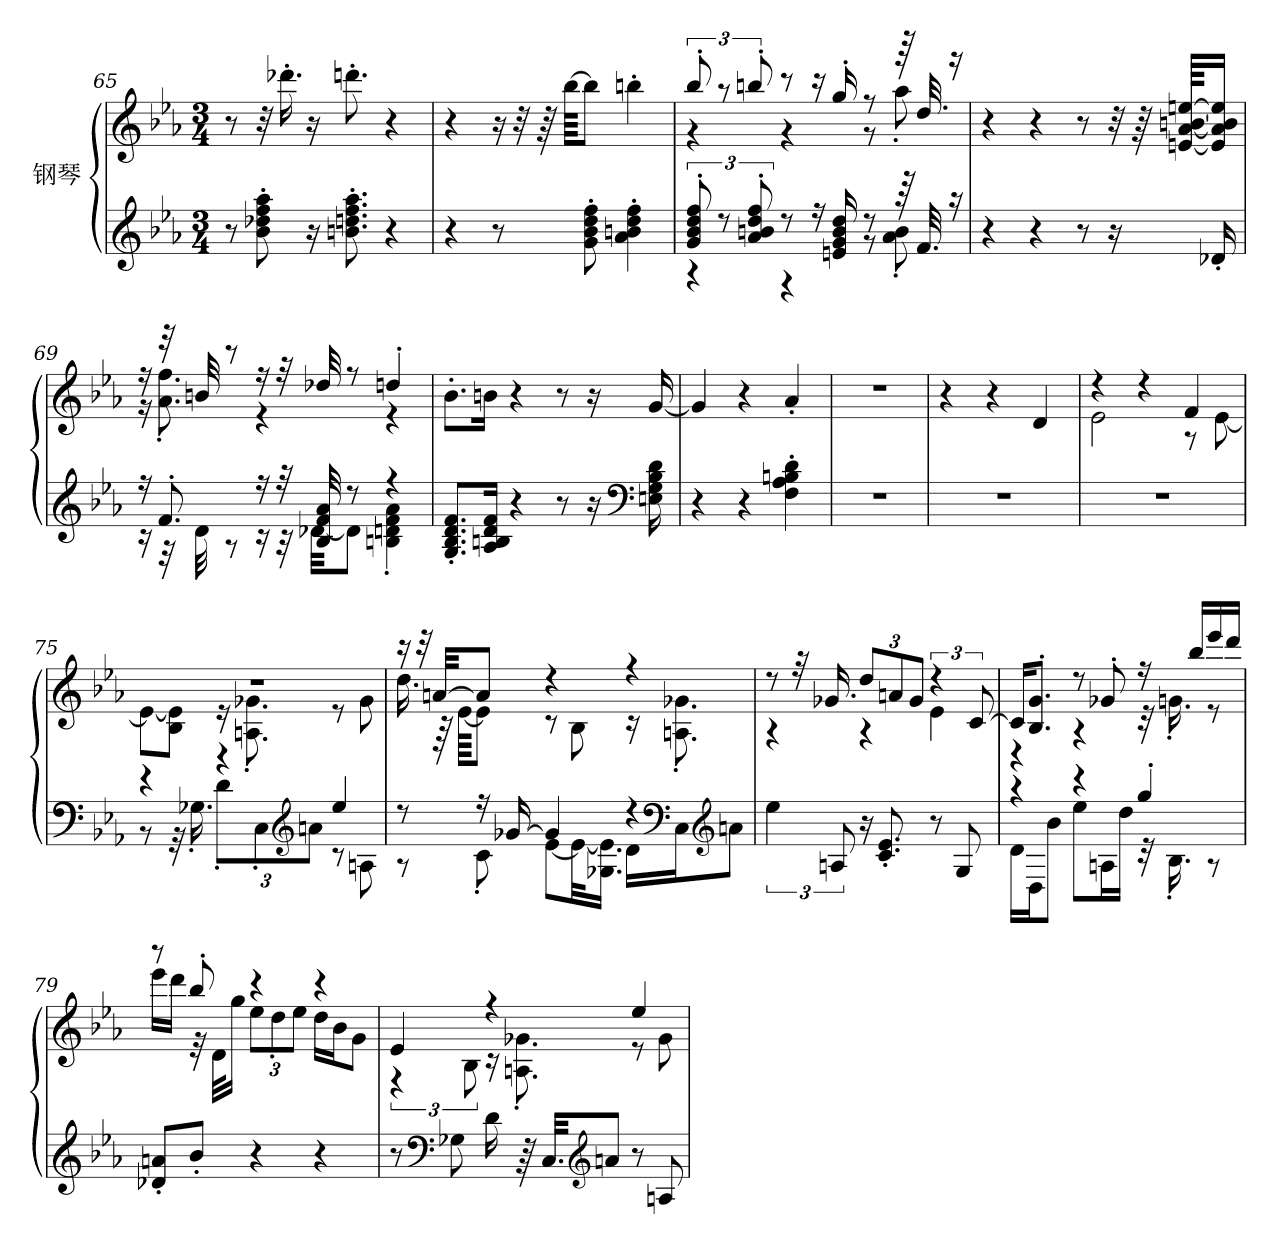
**kern	**kern
*part1	*part1
*staff2	*staff1
*I"钢琴	*
*clefG2	*clefG2
*k[b-e-a-]	*k[b-e-a-]
*M3/4	*M3/4
=65	=65
8r	8r
8b-\' 8dd-X\' 8ff\' 8aa-\'	32r
.	16.ddd-X'\
16r	16r
8.bn\' 8.ddn\' 8.ff\' 8.aa-\'	8.dddn'\
4r	4r
!!LO:LB:g=z
=66	=66
4r	4r
8r	16r
.	32r
.	64r
.	[64bb-\KKKL
8g\' 8b-\' 8dd\' 8ff\'	8bb-\J]
4a-\' 4bn\' 4dd\' 4ff\'	4bbn'\
=67	=67
*^	*^
12g/' 12b-/' 12dd/' 12ff/'	4r	12bb-'/	4r
12r	.	12r	.
12a-/' 12bn/' 12dd/' 12ff/'	.	12bbn'/	.
8r	4r	8r	4r
16r	.	16r	.
16en/ 16g/ 16b/ 16dd/	.	16gg'/	.
8r	8r	8r	8r
64r	8a-\' 8b\'	64r	8aa-'\
32.f/	.	32.dd/	.
16r	.	16r	.
*v	*v	*	*
*	*v	*v
=68	=68
4r	4r
4r	4r
8r	8r
16r	32r
.	64r
.	[64en/ [64a-/ [64bn/ [64een/KKLL
16d-X'/	16e/] 16a-/] 16b/] 16ee/]JJ
!!LO:LB:g=z
=69	=69
*^	*^
16r	16r	16r	16r
8.f'/	32r	32r	8.a-\' 8.ff\'
.	32d\	32bn/	.
.	8r	8r	.
16r	16r	16r	4r
32r	32r	32r	.
32B-/ 32f/ 32a-/	[32d-X\KKL	32dd-X/	.
8r	8d-\J]	8r	.
4r	4Bn\' 4dn\' 4f\' 4a-\'	4ddn'/	4r
*v	*v	*	*
*	*v	*v
=70	=70
8.G/' 8.B-/' 8.d/' 8.f/'L	8.b-'\L
16A-/ 16Bn/ 16d/ 16f/Jk	16bn\Jk
4r	4r
8r	8r
16r	16r
*clefF4	*
16En\ 16G\ 16B\ 16d\	[16g/
=71	=71
4r	4g/]
4r	4r
4F\' 4A-\' 4Bn\' 4d\'	4a-'/
=72	=72
2.r	2.r
=73	=73
2.r	4r
.	4r
.	4d/
=74	=74
*	*^
2.r	4r	2e-\
.	4r	.
.	4f/	8r
.	.	[8e-\
!!LO:LB:g=z	!!
=75	=75	=75
*^	*	*
4r	8r	2.r	8e-\L_
.	32r	.	8B-\ 8e-\]J
.	16.G-X'\	.	.
*	*Xbrackettup	*	*
4r	12d'\L	.	16r
.	.	.	8.An\' 8.g-X\'
.	12C'\	.	.
*clefG2	*	*	*
.	12an\J	.	.
4ee-/	8r	.	8r
.	8An\	.	8g-\
=76	=76	=76	=76
8r	8r	16r	16.dd\
.	.	32r	.
.	.	[32an/KKL	64r
.	.	.	[64e-\KKKL
16r	8c'\	8a/J]	8e-\J]
[16g-X/	.	.	.
4g-/]	[8e-\L	4r	8r
.	32e-\KL_	.	8B-\
.	16.G-X\ 16.e-\]JJ	.	.
4r	16d\LL	4r	16r
*clefF4	*	*	*
.	16C\J	.	8.An\' 8.g-X\'
*clefG2	*	*	*
.	8an\J	.	.
*v	*v	*	*
!!LO:LB:g=z	!!
=77	=77	=77
*brackettup	*	*
6ee-\	8r	4r
.	32r	.
.	16.g-X/	.
12An/	.	.
*	*Xbrackettup	*
16r	12dd/L	4r
8.c/' 8.e-/'	.	.
.	12an/	.
.	12g-/J	.
*	*brackettup	*
8r	6r	4e-\
8G/	.	.
.	[12c/	.
=78	=78	=78
*^	*	*
4r	16d\LL	16c/KL]	4r
.	16D\J	8.B-/' 8.g/'J	.
.	8b-\J	.	.
4r	8ee-\L	8r	4r
.	16An\L	8g-X'/	.
.	16dd\JJ	.	.
4gg'/	32r	16r	32r
.	16.B-'\	.	16.gn'\
.	.	16bb-/LL	.
.	8r	16eee-/	8r
.	.	16ddd/JJ	.
*v	*v	*	*
=79	=79	=79
8d-X/' 8an/'L	8r	16eee-\LL
.	.	16ddd\JJ
8b-'/J	8bb-'/	32r
.	.	32d\KLL
.	.	16gg\JJ
*	*	*Xbrackettup
4r	4r	12ee-\L
.	.	12dd'\
.	.	12ee-\J
4r	4r	16dd\LL
.	.	16b-\J
.	.	8g\J
!!LO:PB:g=z	!!
=80	=80	=80
*	*	*brackettup
8r	4e-/	6r
*clefF4	*	*
8G-X\	.	.
.	.	12B-\
16d\	4r	16r
64r	.	8.An\' 8.g-X\'
32.C/KKL	.	.
*clefG2	*	*
8an/J	.	.
8r	4ee-/	8r
8An/	.	8g-\
*	*v	*v
=	=
*-	*-
